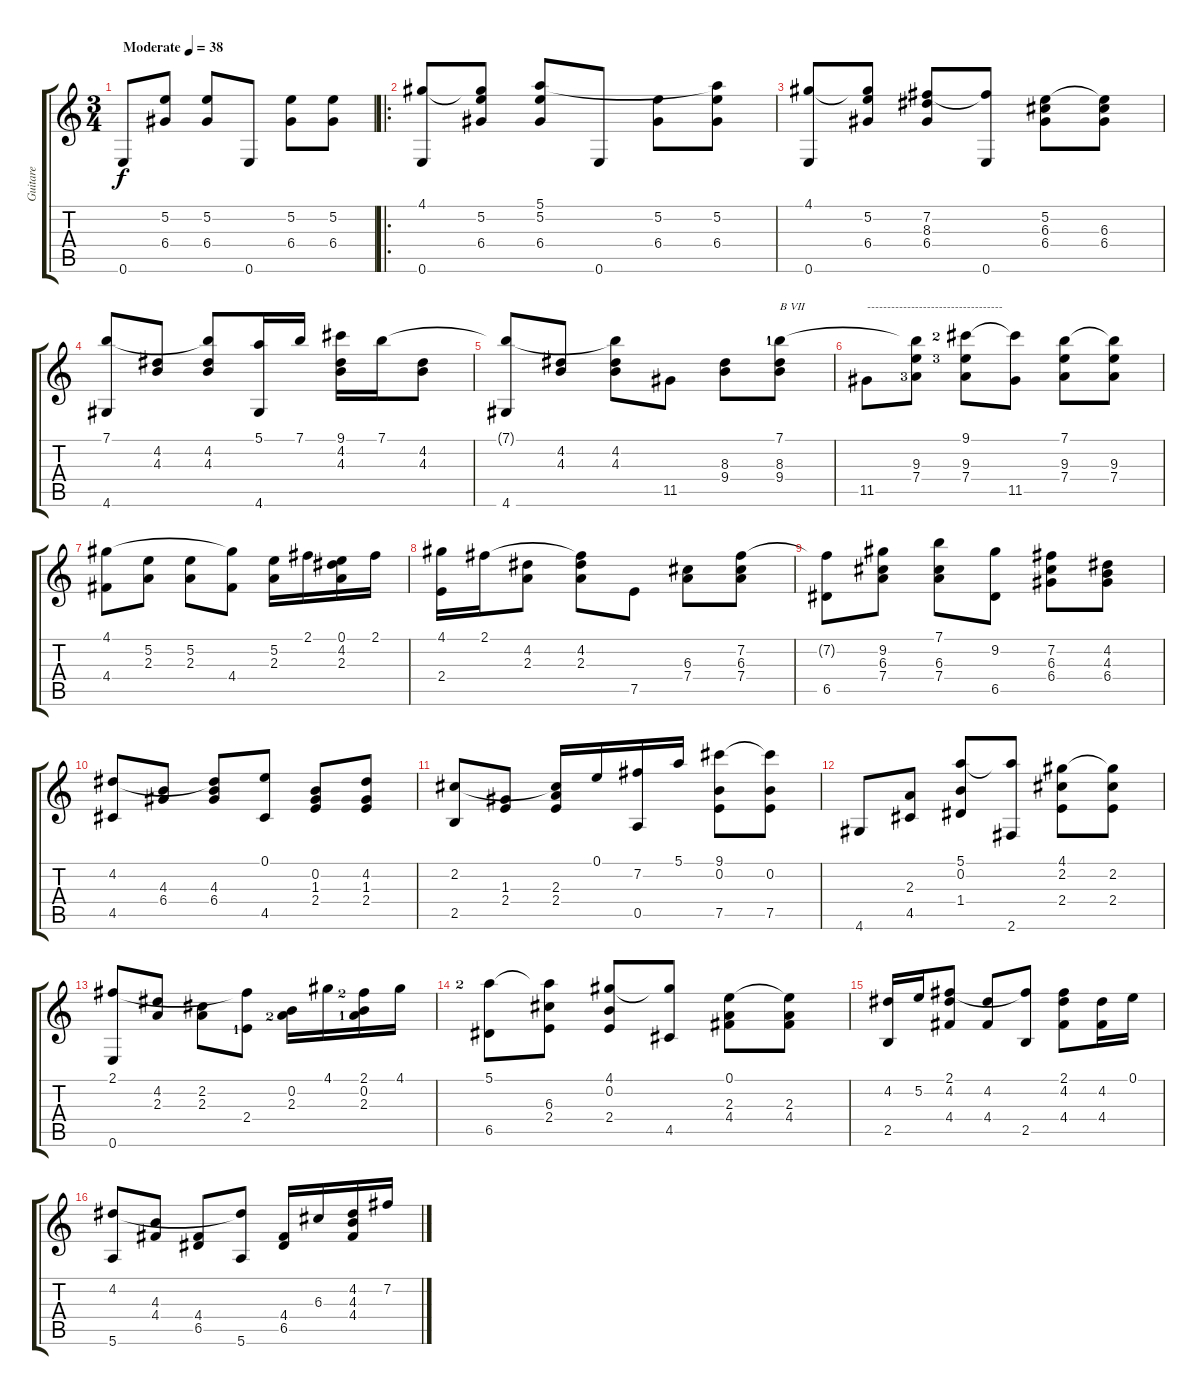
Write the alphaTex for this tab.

\track ("Guitare" "Guitare") {instrument acousticguitarnylon}
\staff {score tabs}
\tuning (E4 B3 G3 D3 A2 E2) {hide}
\ts (3 4)
\tempo (38 "Moderate")
\clef g2
\ks c
0.6.8{dy f instrument acousticguitarnylon} (5.2 6.4).8 (5.2 6.4).8 0.6.8 (5.2 6.4).8 (5.2 6.4).8 |
\ro
(4.1 0.6).8 (4.1{t} 5.2 6.4).8 (5.1 5.2 6.4).8 0.6.8 (5.2 6.4).8 (5.1{t} 5.2 6.4).8 |
(4.1 0.6).8 (4.1{t} 5.2 6.4).8 (7.2 8.3 6.4).8 (7.2{t} 0.6).8 (5.2 6.3 6.4).8 (5.2{t} 6.3 6.4).8 |
(7.1 4.6).8 (4.2 4.3).8 (7.1{t} 4.2 4.3).8 (5.1 4.6).16 7.1.16 (9.1 4.2 4.3).16 7.1.16 (4.2 4.3).8 |
(7.1{t} 4.6).8 (4.2 4.3).8 (7.1{t} 4.2 4.3).8 11.5.8 (8.3 9.4).8 (7.1{lf 2} 8.3 9.4).8{txt "B VII"} |
11.5.8{txt "----------------------------------"} (7.1{t} 9.3 7.4{lf 4}).8 (9.1{lf 3} 9.3{lf 4} 7.4).8 (9.1{t} 11.5).8 (7.1 9.3 7.4).8 (7.1{t} 9.3 7.4).8 |
(4.1 4.4).8 (5.2 2.3).8 (5.2 2.3).8 (4.1{t} 4.4).8 (5.2 2.3).16 2.1.16 (0.1 4.2 2.3).16 2.1.16 |
(4.1 2.4).16 2.1.16 (4.2 2.3).8 (2.1{t} 4.2 2.3).8 7.5.8 (6.3 7.4).8 (7.2 6.3 7.4).8 |
(7.2{t} 6.5).8 (9.2 6.3 7.4).8 (7.1 6.3 7.4).8 (9.2 6.5).8 (7.2 6.3 6.4).8 (4.2 4.3 6.4).8 |
(4.2 4.5).8 (4.3 6.4).8 (4.2{t} 4.3 6.4).8 (0.1 4.5).8 (0.2 1.3 2.4).8 (4.2 1.3 2.4).8 |
(2.2 2.5).8 (1.3 2.4).8 (2.2{t} 2.3 2.4).16 0.1.16 (7.2 0.5).16 5.1.16 (9.1 0.2 7.5).8 (9.1{t} 0.2 7.5).8 |
4.6.8 (2.3 4.5).8 (5.1 0.2 1.4).8 (5.1{t} 2.6).8 (4.1 2.2 2.4).8 (4.1{t} 2.2 2.4).8 |
(2.1 0.6).8 (4.2 2.3).8 (2.2 2.3).8 (2.1{t} 2.4{lf 2}).8 (0.2 2.3{lf 3}).16 4.1.16 (2.1{lf 3} 0.2 2.3{lf 2}).16 4.1.16 |
(5.1{lf 3} 6.5).8 (5.1{t} 6.3 2.4).8 (4.1 0.2 2.4).8 (4.1{t} 4.5).8 (0.1 2.3 4.4).8 (0.1{t} 2.3 4.4).8 |
(4.2 2.5).16 5.2.16 (2.1 4.2 4.4).8 (4.2 4.4).8 (2.1{t} 2.5).8 (2.1 4.2 4.4).8 (4.2 4.4).16 0.1.16 |
(4.2 5.6).8 (4.3 4.4).8 (4.4 6.5).8 (4.2{t} 5.6).8 (4.4 6.5).16 6.3.16 (4.2 4.3 4.4).16 7.2.16
